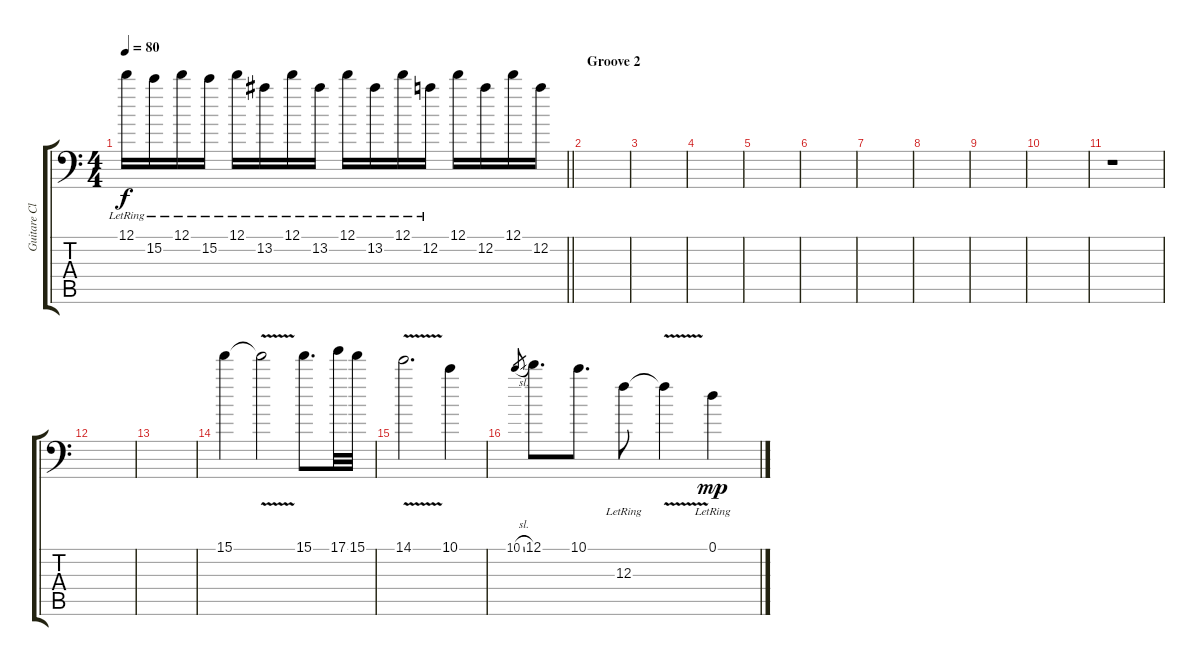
\track ("Guitare Clean 3" "Guitare Cl") {instrument electricguitarjazz}
\staff {score tabs}
\tuning (D4 A3 F3 C3 G2 Bb1) {hide}
\ts (4 4)
\tempo 80
\clef f4
\barLineRight lightlight
\ks c
12.1{lr}.16{dy f} 15.2{lr}.16 12.1{lr}.16 15.2{lr}.16 12.1{lr}.16 13.2{lr}.16 12.1{lr}.16 13.2{lr}.16 12.1{lr}.16 13.2{lr}.16 12.1{lr}.16 12.2{lr}.16 12.1.16 12.2.16 12.1.16 12.2.16 |
\section ("" "Groove 2")
|
|
|
|
|
|
|
|
|
r.1{volume 16} |
|
|
15.1.4 15.1{v t}.2 15.1.8{d} 17.1.32 15.1.32 |
14.1{v}.2{d} 10.1.4 |
10.1{sl}.8{gr} 12.1.8{d} 10.1.8{d} 12.3{lr}.8 12.3{v t}.4 0.1{lr}.4{dy mp}
